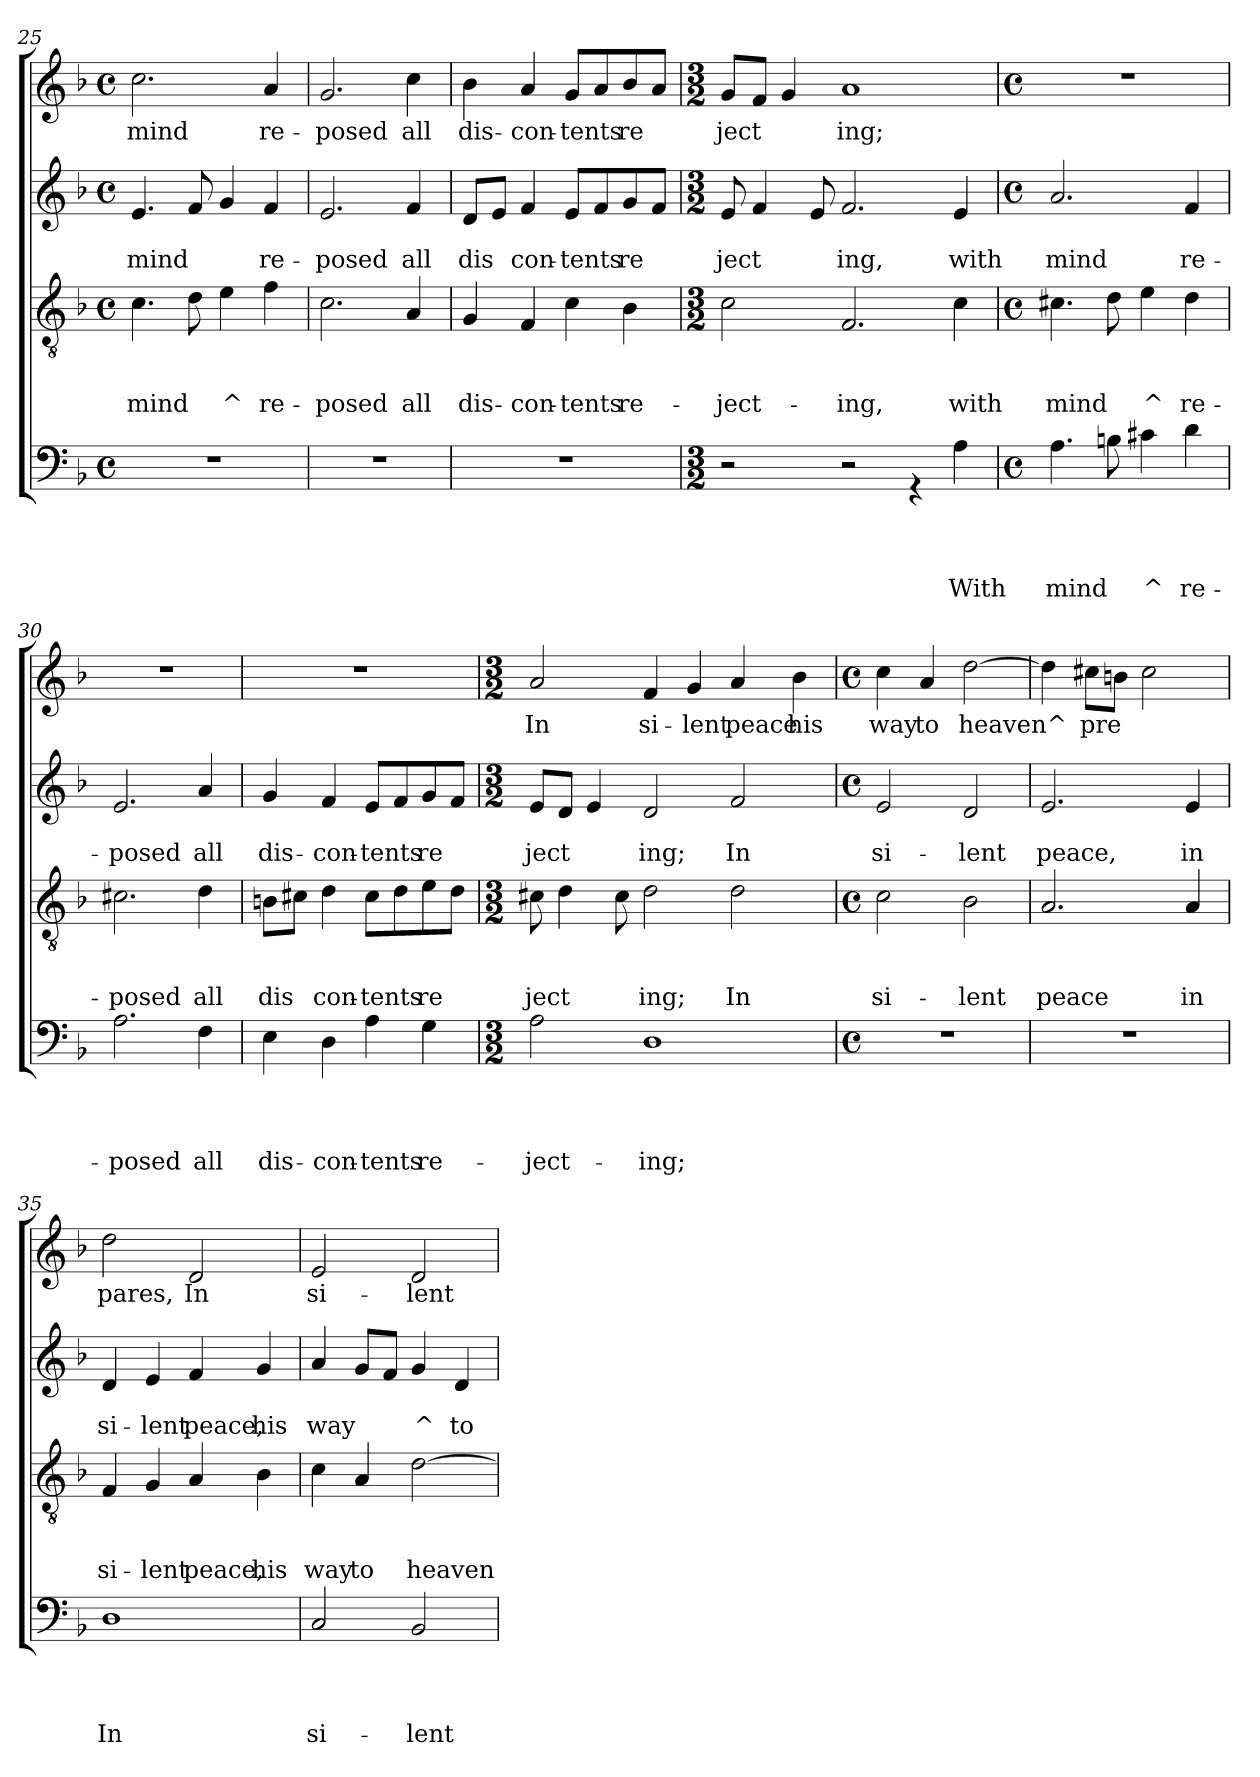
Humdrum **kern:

**kern	**text	**text	**text	**text	**kern	**text	**text	**text	**kern	**text	**text	**kern	**text
*part4	*part4	*part4	*part4	*part4	*part3	*part3	*part3	*part3	*part2	*part2	*part2	*part1	*part1
*staff4	*staff4	*staff4	*staff4	*staff4	*staff3	*staff3	*staff3	*staff3	*staff2	*staff2	*staff2	*staff1	*staff1
*clefF4	*	*	*	*	*clefGv2	*	*	*	*clefG2	*	*	*clefG2	*
*k[b-]	*	*	*	*	*k[b-]	*	*	*	*k[b-]	*	*	*k[b-]	*
*F:	*	*	*	*	*F:	*	*	*	*F:	*	*	*F:	*
*M4/4	*	*	*	*	*M4/4	*	*	*	*M4/4	*	*	*M4/4	*
*met(c)	*	*	*	*	*met(c)	*	*	*	*met(c)	*	*	*met(c)	*
=25	=25	=25	=25	=25	=25	=25	=25	=25	=25	=25	=25	=25	=25
!	!	!	!	!	!	!	!	!LO:LY:b	!	!	!LO:LY:b	!	!LO:LY:b
1r	.	.	.	.	4.c\	.	.	mind	4.e/	.	mind	2.cc\	mind
.	.	.	.	.	8d\	.	.	.	8f/	.	.	.	.
!	!	!	!	!	!	!	!	!LO:LY:b	!	!	!	!	!
.	.	.	.	.	4e\	.	.	^	4g/	.	.	.	.
!	!	!	!	!	!	!	!	!LO:LY:b	!	!	!LO:LY:b	!	!LO:LY:b
.	.	.	.	.	4f\	.	.	re-	4f/	.	re-	4a/	re-
=26	=26	=26	=26	=26	=26	=26	=26	=26	=26	=26	=26	=26	=26
!	!	!	!	!	!	!	!	!LO:LY:b	!	!	!LO:LY:b	!	!LO:LY:b
1r	.	.	.	.	2.c\	.	.	-posed	2.e/	.	-posed	2.g/	-posed
!	!	!	!	!	!	!	!	!LO:LY:b	!	!	!LO:LY:b	!	!LO:LY:b
.	.	.	.	.	4A/	.	.	all	4f/	.	all	4cc\	all
=27	=27	=27	=27	=27	=27	=27	=27	=27	=27	=27	=27	=27	=27
!	!	!	!	!	!	!	!	!LO:LY:b	!	!	!LO:LY:b	!	!LO:LY:b
1r	.	.	.	.	4G/	.	.	dis-	8d/L	.	dis	4b-\	dis-
.	.	.	.	.	.	.	.	.	8e/J	.	.	.	.
!	!	!	!	!	!	!	!	!LO:LY:b	!	!	!LO:LY:b	!	!LO:LY:b
.	.	.	.	.	4F/	.	.	-con-	4f/	.	con-	4a/	-con-
!	!	!	!	!	!	!	!	!LO:LY:b	!	!	!LO:LY:b	!	!LO:LY:b
.	.	.	.	.	4c\	.	.	-tents	8e/L	.	-tents	8g/L	-tents
.	.	.	.	.	.	.	.	.	8f/	.	.	8a/	.
!	!	!	!	!	!	!	!	!LO:LY:b	!	!	!LO:LY:b	!	!LO:LY:b
.	.	.	.	.	4B-\	.	.	re-	8g/	.	re	8b-/	re
.	.	.	.	.	.	.	.	.	8f/J	.	.	8a/J	.
=28	=28	=28	=28	=28	=28	=28	=28	=28	=28	=28	=28	=28	=28
*M3/2	*	*	*	*	*M3/2	*	*	*	*M3/2	*	*	*M3/2	*
!	!	!	!	!	!	!	!	!LO:LY:b	!	!	!LO:LY:b	!	!LO:LY:b
2r	.	.	.	.	2c\	.	.	-ject-	8e/	.	ject	8g/L	ject
.	.	.	.	.	.	.	.	.	4f/	.	.	8f/J	.
.	.	.	.	.	.	.	.	.	.	.	.	4g/	.
.	.	.	.	.	.	.	.	.	8e/	.	.	.	.
!	!	!	!	!	!	!	!	!LO:LY:b	!	!	!LO:LY:b	!	!LO:LY:b
2r	.	.	.	.	2.F/	.	.	-ing,	2.f/	.	ing,	1a	ing;
4rGG	.	.	.	.	.	.	.	.	.	.	.	.	.
!	!	!	!	!LO:LY:b	!	!	!	!LO:LY:b	!	!	!LO:LY:b	!	!
4A\	.	.	.	With	4c\	.	.	with	4e/	.	with	.	.
=29	=29	=29	=29	=29	=29	=29	=29	=29	=29	=29	=29	=29	=29
*M4/4	*	*	*	*	*M4/4	*	*	*	*M4/4	*	*	*M4/4	*
*met(c)	*	*	*	*	*met(c)	*	*	*	*met(c)	*	*	*met(c)	*
!	!	!	!	!LO:LY:b	!	!	!	!LO:LY:b	!	!	!LO:LY:b	!	!
4.A\	.	.	.	mind	4.c#X\	.	.	mind	2.a/	.	mind	1r	.
8Bn\	.	.	.	.	8d\	.	.	.	.	.	.	.	.
!	!	!	!	!LO:LY:b	!	!	!	!LO:LY:b	!	!	!	!	!
4c#X\	.	.	.	^	4e\	.	.	^	.	.	.	.	.
!	!	!	!	!LO:LY:b	!	!	!	!LO:LY:b	!	!	!LO:LY:b	!	!
4d\	.	.	.	re-	4d\	.	.	re-	4f/	.	re-	.	.
!!LO:LB:g=z
=30	=30	=30	=30	=30	=30	=30	=30	=30	=30	=30	=30	=30	=30
!	!	!	!	!LO:LY:b	!	!	!	!LO:LY:b	!	!	!LO:LY:b	!	!
2.A\	.	.	.	-posed	2.c#X\	.	.	-posed	2.e/	.	-posed	1r	.
!	!	!	!	!LO:LY:b	!	!	!	!LO:LY:b	!	!	!LO:LY:b	!	!
4F\	.	.	.	all	4d\	.	.	all	4a/	.	all	.	.
=31	=31	=31	=31	=31	=31	=31	=31	=31	=31	=31	=31	=31	=31
!	!	!	!	!LO:LY:b	!	!	!	!LO:LY:b	!	!	!LO:LY:b	!	!
4E\	.	.	.	dis-	8Bn\L	.	.	dis	4g/	.	dis-	1r	.
.	.	.	.	.	8c#X\J	.	.	.	.	.	.	.	.
!	!	!	!	!LO:LY:b	!	!	!	!LO:LY:b	!	!	!LO:LY:b	!	!
4D\	.	.	.	-con-	4d\	.	.	con-	4f/	.	-con-	.	.
!	!	!	!	!LO:LY:b	!	!	!	!LO:LY:b	!	!	!LO:LY:b	!	!
4A\	.	.	.	-tents	8c#\L	.	.	-tents	8e/L	.	-tents	.	.
.	.	.	.	.	8d\	.	.	.	8f/	.	.	.	.
!	!	!	!	!LO:LY:b	!	!	!	!LO:LY:b	!	!	!LO:LY:b	!	!
4G\	.	.	.	re-	8e\	.	.	re	8g/	.	re	.	.
.	.	.	.	.	8d\J	.	.	.	8f/J	.	.	.	.
=32	=32	=32	=32	=32	=32	=32	=32	=32	=32	=32	=32	=32	=32
*M3/2	*	*	*	*	*M3/2	*	*	*	*M3/2	*	*	*M3/2	*
!	!	!	!	!LO:LY:b	!	!	!	!LO:LY:b	!	!	!LO:LY:b	!	!LO:LY:b
2A\	.	.	.	-ject-	8c#X\	.	.	ject	8e/L	.	ject	2a/	In
.	.	.	.	.	4d\	.	.	.	8d/J	.	.	.	.
.	.	.	.	.	.	.	.	.	4e/	.	.	.	.
.	.	.	.	.	8c#\	.	.	.	.	.	.	.	.
!	!	!	!	!LO:LY:b	!	!	!	!LO:LY:b	!	!	!LO:LY:b	!	!LO:LY:b
1D	.	.	.	-ing;	2d\	.	.	ing;	2d/	.	ing;	4f/	si-
!	!	!	!	!	!	!	!	!	!	!	!	!	!LO:LY:b
.	.	.	.	.	.	.	.	.	.	.	.	4g/	-lent
!	!	!	!	!	!	!	!	!LO:LY:b	!	!	!LO:LY:b	!	!LO:LY:b
.	.	.	.	.	2d\	.	.	In	2f/	.	In	4a/	peace
!	!	!	!	!	!	!	!	!	!	!	!	!	!LO:LY:b
.	.	.	.	.	.	.	.	.	.	.	.	4b-\	his
=33	=33	=33	=33	=33	=33	=33	=33	=33	=33	=33	=33	=33	=33
*M4/4	*	*	*	*	*M4/4	*	*	*	*M4/4	*	*	*M4/4	*
*met(c)	*	*	*	*	*met(c)	*	*	*	*met(c)	*	*	*met(c)	*
!	!	!	!	!	!	!	!	!LO:LY:b	!	!	!LO:LY:b	!	!LO:LY:b
1r	.	.	.	.	2c\	.	.	si-	2e/	.	si-	4cc\	way
!	!	!	!	!	!	!	!	!	!	!	!	!	!LO:LY:b
.	.	.	.	.	.	.	.	.	.	.	.	4a/	to
!	!	!	!	!	!	!	!	!LO:LY:b	!	!	!LO:LY:b	!	!LO:LY:b
.	.	.	.	.	2B-\	.	.	-lent	2d/	.	-lent	[>2dd\	heaven^
=34	=34	=34	=34	=34	=34	=34	=34	=34	=34	=34	=34	=34	=34
!	!	!	!	!	!	!	!	!LO:LY:b	!	!	!LO:LY:b	!	!
1r	.	.	.	.	2.A/	.	.	peace	2.e/	.	peace,	4dd\]	.
!	!	!	!	!	!	!	!	!	!	!	!	!	!LO:LY:b
.	.	.	.	.	.	.	.	.	.	.	.	8cc#X\L	pre
.	.	.	.	.	.	.	.	.	.	.	.	8bn\J	.
.	.	.	.	.	.	.	.	.	.	.	.	2cc#\	.
!	!	!	!	!	!	!	!	!LO:LY:b	!	!	!LO:LY:b	!	!
.	.	.	.	.	4A/	.	.	in	4e/	.	in	.	.
!!LO:LB:g=z
=35	=35	=35	=35	=35	=35	=35	=35	=35	=35	=35	=35	=35	=35
!	!	!	!	!LO:LY:b	!	!	!	!LO:LY:b	!	!	!LO:LY:b	!	!LO:LY:b
1D	.	.	.	In	4F/	.	.	si-	4d/	.	si-	2dd\	pares,
!	!	!	!	!	!	!	!	!LO:LY:b	!	!	!LO:LY:b	!	!
.	.	.	.	.	4G/	.	.	-lent	4e/	.	-lent	.	.
!	!	!	!	!	!	!	!	!LO:LY:b	!	!	!LO:LY:b	!	!LO:LY:b
.	.	.	.	.	4A/	.	.	peace,	4f/	.	peace,	2d/	In
!	!	!	!	!	!	!	!	!LO:LY:b	!	!	!LO:LY:b	!	!
.	.	.	.	.	4B-\	.	.	his	4g/	.	his	.	.
=36	=36	=36	=36	=36	=36	=36	=36	=36	=36	=36	=36	=36	=36
!	!	!	!	!LO:LY:b	!	!	!	!LO:LY:b	!	!	!LO:LY:b	!	!LO:LY:b
2C/	.	.	.	si-	4c\	.	.	way	4a/	.	way	2e/	si-
!	!	!	!	!	!	!	!	!LO:LY:b	!	!	!	!	!
.	.	.	.	.	4A/	.	.	to	8g/L	.	.	.	.
.	.	.	.	.	.	.	.	.	8f/J	.	.	.	.
!	!	!	!	!LO:LY:b	!	!	!	!LO:LY:b	!	!	!LO:LY:b	!	!LO:LY:b
2BB-/	.	.	.	-lent	[>2d\	.	.	heaven	4g/	.	^	2d/	-lent
!	!	!	!	!	!	!	!	!	!	!	!LO:LY:b	!	!
.	.	.	.	.	.	.	.	.	4d/	.	to	.	.
=	=	=	=	=	=	=	=	=	=	=	=	=	=
*-	*-	*-	*-	*-	*-	*-	*-	*-	*-	*-	*-	*-	*-
